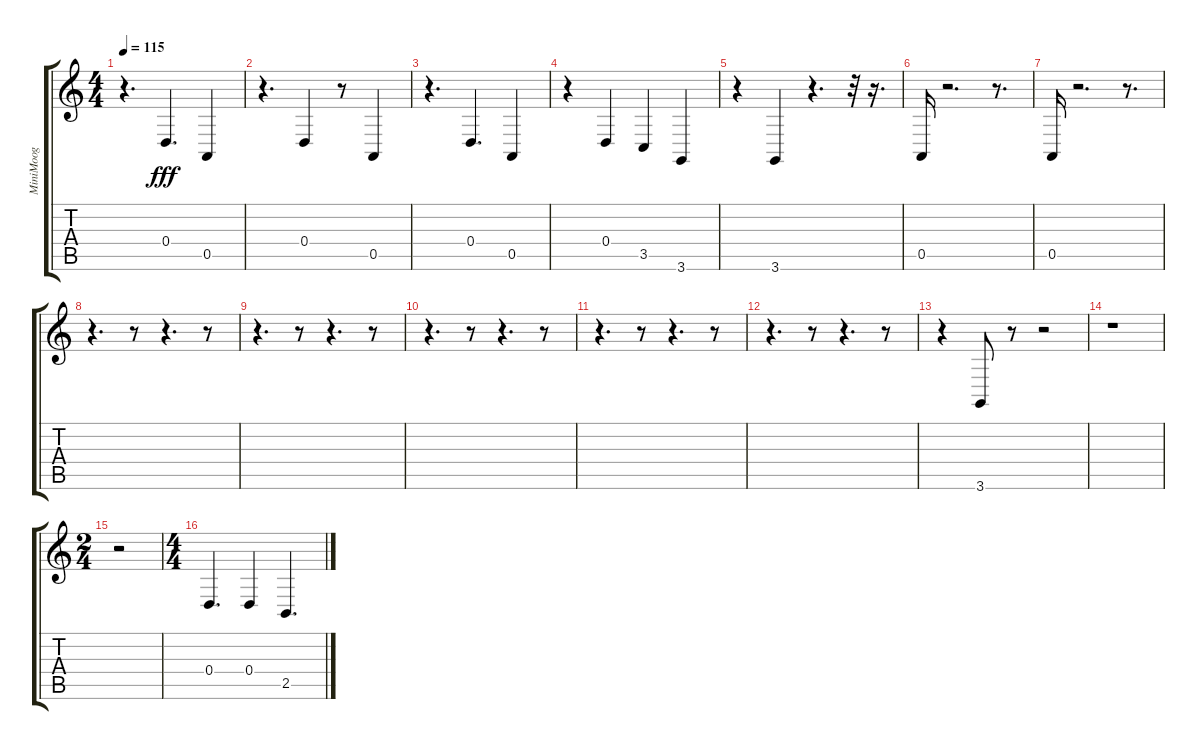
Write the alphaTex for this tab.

\track ("MiniMoog" "MiniMoog") {instrument lead2sawtooth}
\staff {score tabs}
\tuning (E4 B3 G3 D3 A2 E2) {hide}
\ts (4 4)
\tempo 115
\clef g2
\ks c
r.4{d dy fff} 0.4.4{d} 0.5.4 |
r.4{d} 0.4.4 r.8 0.5.4 |
r.4{d} 0.4.4{d} 0.5.4 |
r.4 0.4.4 3.5.4 3.6.4 |
r.4 3.6.4 r.4{d} r.32 r.16{d} |
0.5.16 r.2{d} r.8{d} |
0.5.16 r.2{d} r.8{d} |
r.4{d} r.8 r.4{d} r.8 |
r.4{d} r.8 r.4{d} r.8 |
r.4{d} r.8 r.4{d} r.8 |
r.4{d} r.8 r.4{d} r.8 |
r.4{d} r.8 r.4{d} r.8 |
r.4 3.6.8 r.8 r.2 |
r.1 |
\ts (2 4)
r.2 |
\ts (4 4)
0.4.4{d volume 12} 0.4.4 2.5.4{d}
